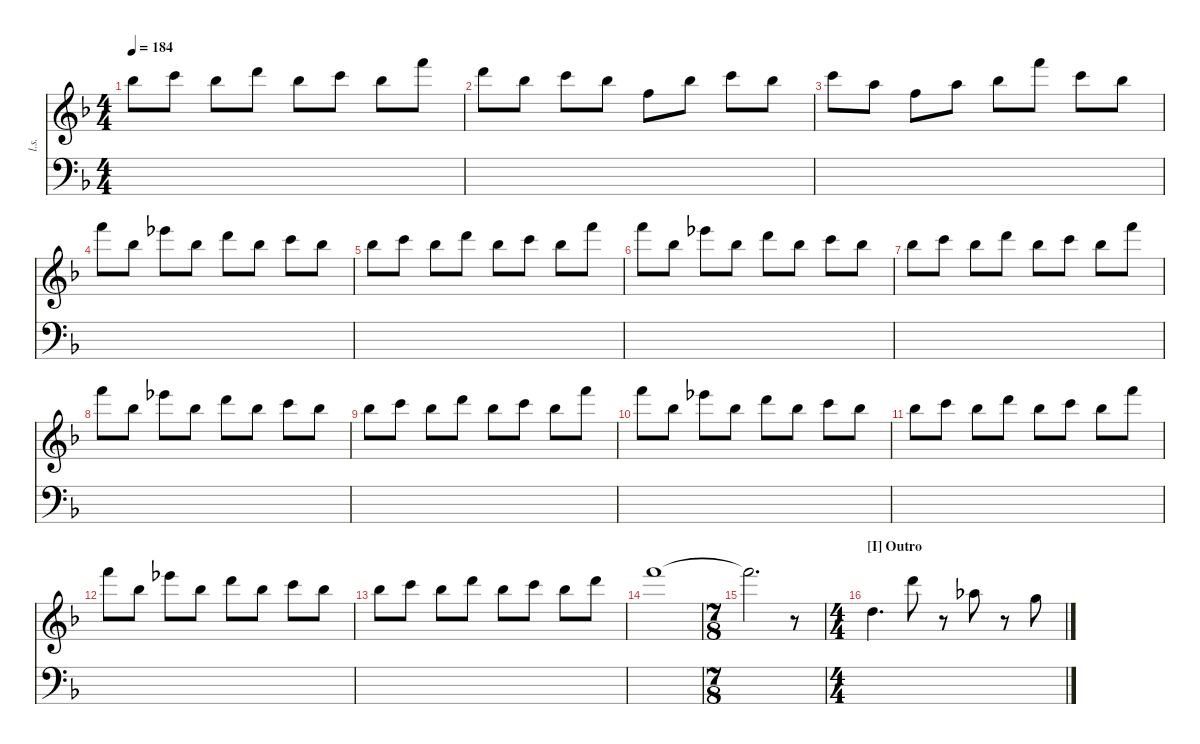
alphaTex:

\defaultSystemsLayout 4
\hideDynamics
\bracketExtendMode nobrackets
\otherSystemsTrackNameOrientation horizontal
\track ("Lead Synthesizer" "l.s.") {instrument lead7fifths}
\staff {score}
\tuning (E4 B3 G3 D3 A2 E2)
\ts (4 4)
\tempo 184
\clef g2
\ks dminor
18.1{acc b}.8{dy ff beam Down} 20.1{acc forcenatural}.8{beam Down} 18.1{acc b}.8{beam Down} 22.1{acc forcenatural}.8{beam Down} 18.1{acc b}.8{beam Down} 20.1{acc forcenatural}.8{beam Down} 18.1{acc b}.8{beam Down} 25.1{acc forcenatural}.8{beam Down} |
22.1{acc forcenatural}.8{beam Down} 18.1{acc b}.8{beam Down} 20.1{acc forcenatural}.8{beam Down} 18.1{acc b}.8{beam Down} 13.1{acc forcenatural}.8{beam Down} 18.1{acc b}.8{beam Down} 20.1{acc forcenatural}.8{beam Down} 18.1{acc b}.8{beam Down} |
20.1{acc forcenatural}.8{beam Down} 17.1{acc forcenatural}.8{beam Down} 13.1{acc forcenatural}.8{beam Down} 17.1{acc forcenatural}.8{beam Down} 18.1{acc b}.8{beam Down} 25.1{acc forcenatural}.8{beam Down} 20.1{acc forcenatural}.8{beam Down} 18.1{acc b}.8{beam Down} |
25.1{acc forcenatural}.8{beam Down} 18.1{acc b}.8{beam Down} 23.1{acc b}.8{beam Down} 18.1{acc b}.8{beam Down} 22.1{acc forcenatural}.8{beam Down} 18.1{acc b}.8{beam Down} 20.1{acc forcenatural}.8{beam Down} 18.1{acc b}.8{beam Down} |
18.1{acc b}.8{beam Down} 20.1{acc forcenatural}.8{beam Down} 18.1{acc b}.8{beam Down} 22.1{acc forcenatural}.8{beam Down} 18.1{acc b}.8{beam Down} 20.1{acc forcenatural}.8{beam Down} 18.1{acc b}.8{beam Down} 25.1{acc forcenatural}.8{beam Down} |
25.1{acc forcenatural}.8{beam Down} 18.1{acc b}.8{beam Down} 23.1{acc b}.8{beam Down} 18.1{acc b}.8{beam Down} 22.1{acc forcenatural}.8{beam Down} 18.1{acc b}.8{beam Down} 20.1{acc forcenatural}.8{beam Down} 18.1{acc b}.8{beam Down} |
18.1{acc b}.8{beam Down} 20.1{acc forcenatural}.8{beam Down} 18.1{acc b}.8{beam Down} 22.1{acc forcenatural}.8{beam Down} 18.1{acc b}.8{beam Down} 20.1{acc forcenatural}.8{beam Down} 18.1{acc b}.8{beam Down} 25.1{acc forcenatural}.8{beam Down} |
25.1{acc forcenatural}.8{beam Down} 18.1{acc b}.8{beam Down} 23.1{acc b}.8{beam Down} 18.1{acc b}.8{beam Down} 22.1{acc forcenatural}.8{beam Down} 18.1{acc b}.8{beam Down} 20.1{acc forcenatural}.8{beam Down} 18.1{acc b}.8{beam Down} |
18.1{acc b}.8{beam Down} 20.1{acc forcenatural}.8{beam Down} 18.1{acc b}.8{beam Down} 22.1{acc forcenatural}.8{beam Down} 18.1{acc b}.8{beam Down} 20.1{acc forcenatural}.8{beam Down} 18.1{acc b}.8{beam Down} 25.1{acc forcenatural}.8{beam Down} |
25.1{acc forcenatural}.8{beam Down} 18.1{acc b}.8{beam Down} 23.1{acc b}.8{beam Down} 18.1{acc b}.8{beam Down} 22.1{acc forcenatural}.8{beam Down} 18.1{acc b}.8{beam Down} 20.1{acc forcenatural}.8{beam Down} 18.1{acc b}.8{beam Down} |
18.1{acc b}.8{beam Down} 20.1{acc forcenatural}.8{beam Down} 18.1{acc b}.8{beam Down} 22.1{acc forcenatural}.8{beam Down} 18.1{acc b}.8{beam Down} 20.1{acc forcenatural}.8{beam Down} 18.1{acc b}.8{beam Down} 25.1{acc forcenatural}.8{beam Down} |
25.1{acc forcenatural}.8{beam Down} 18.1{acc b}.8{beam Down} 23.1{acc b}.8{beam Down} 18.1{acc b}.8{beam Down} 22.1{acc forcenatural}.8{beam Down} 18.1{acc b}.8{beam Down} 20.1{acc forcenatural}.8{beam Down} 18.1{acc b}.8{beam Down} |
18.1{acc b}.8{beam Down} 20.1{acc forcenatural}.8{beam Down} 18.1{acc b}.8{beam Down} 22.1{acc forcenatural}.8{beam Down} 18.1{acc b}.8{beam Down} 20.1{acc forcenatural}.8{beam Down} 18.1{acc b}.8{beam Down} 22.1{acc forcenatural}.8{beam Down} |
25.1{acc forcenatural}.1{beam Down} |
\ts (7 8)
\beaming (8 3 2 2)
25.1{t acc forcenatural}.2{d beam Down} r.8{beam Down} |
\ts (4 4)
\beaming (8 2 2 2 2)
\section ("I" "Outro")
10.1{acc forcenatural}.4{d beam Down} 22.1{acc forcenatural}.8{beam Down} r.8{beam Down} 16.1{acc b}.8{beam Down} r.8{beam Down} 15.1{acc forcenatural}.8{beam Down}
\staff {score}
\tuning (G2 D2 A1 E1 B0)
\clef f4
\ottava regular
\simile none
\ks dminor
|
|
|
|
|
|
|
|
|
|
|
|
|
|
|
